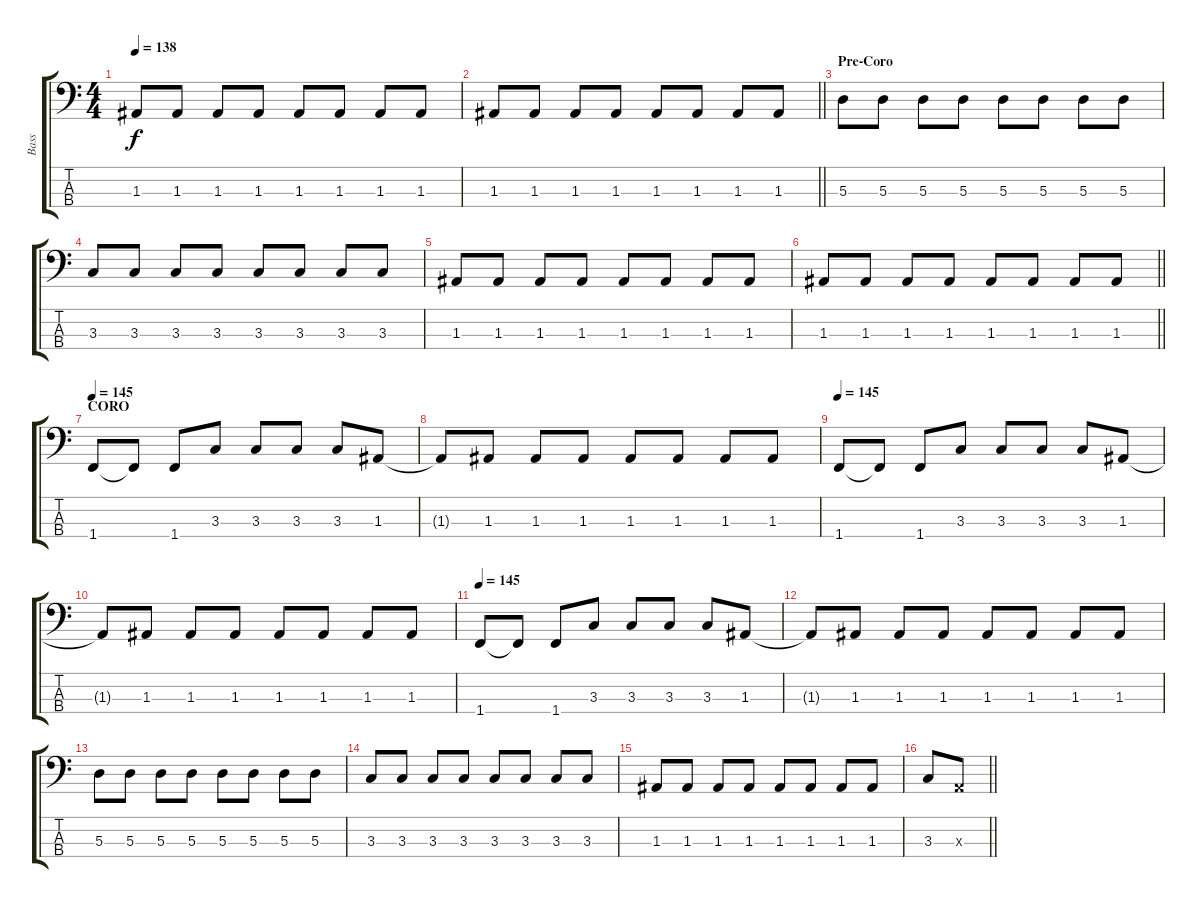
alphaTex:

\track ("Bass" "Bass") {instrument electricbasspick}
\staff {score tabs}
\tuning (G2 D2 A1 E1) {hide}
\ts (4 4)
\tempo 138
\clef f4
\ks c
1.3.8{dy f} 1.3.8 1.3.8 1.3.8 1.3.8 1.3.8 1.3.8 1.3.8 |
\barLineRight lightlight
1.3.8 1.3.8 1.3.8 1.3.8 1.3.8 1.3.8 1.3.8 1.3.8 |
\section ("" "Pre-Coro")
5.3.8 5.3.8 5.3.8 5.3.8 5.3.8 5.3.8 5.3.8 5.3.8 |
3.3.8 3.3.8 3.3.8 3.3.8 3.3.8 3.3.8 3.3.8 3.3.8 |
1.3.8 1.3.8 1.3.8 1.3.8 1.3.8 1.3.8 1.3.8 1.3.8 |
\barLineRight lightlight
1.3.8 1.3.8 1.3.8 1.3.8 1.3.8 1.3.8 1.3.8 1.3.8 |
\section ("" "CORO")
\tempo 145
1.4.8 1.4{t}.8 1.4.8 3.3.8 3.3.8 3.3.8 3.3.8 1.3.8 |
1.3{t}.8 1.3.8 1.3.8 1.3.8 1.3.8 1.3.8 1.3.8 1.3.8 |
\tempo 145
1.4.8 1.4{t}.8 1.4.8 3.3.8 3.3.8 3.3.8 3.3.8 1.3.8 |
1.3{t}.8 1.3.8 1.3.8 1.3.8 1.3.8 1.3.8 1.3.8 1.3.8 |
\tempo 145
1.4.8 1.4{t}.8 1.4.8 3.3.8 3.3.8 3.3.8 3.3.8 1.3.8 |
1.3{t}.8 1.3.8 1.3.8 1.3.8 1.3.8 1.3.8 1.3.8 1.3.8 |
5.3.8 5.3.8 5.3.8 5.3.8 5.3.8 5.3.8 5.3.8 5.3.8 |
3.3.8 3.3.8 3.3.8 3.3.8 3.3.8 3.3.8 3.3.8 3.3.8 |
1.3.8 1.3.8 1.3.8 1.3.8 1.3.8 1.3.8 1.3.8 1.3.8 |
\barLineRight lightlight
3.3.8 0.3{x}.8
